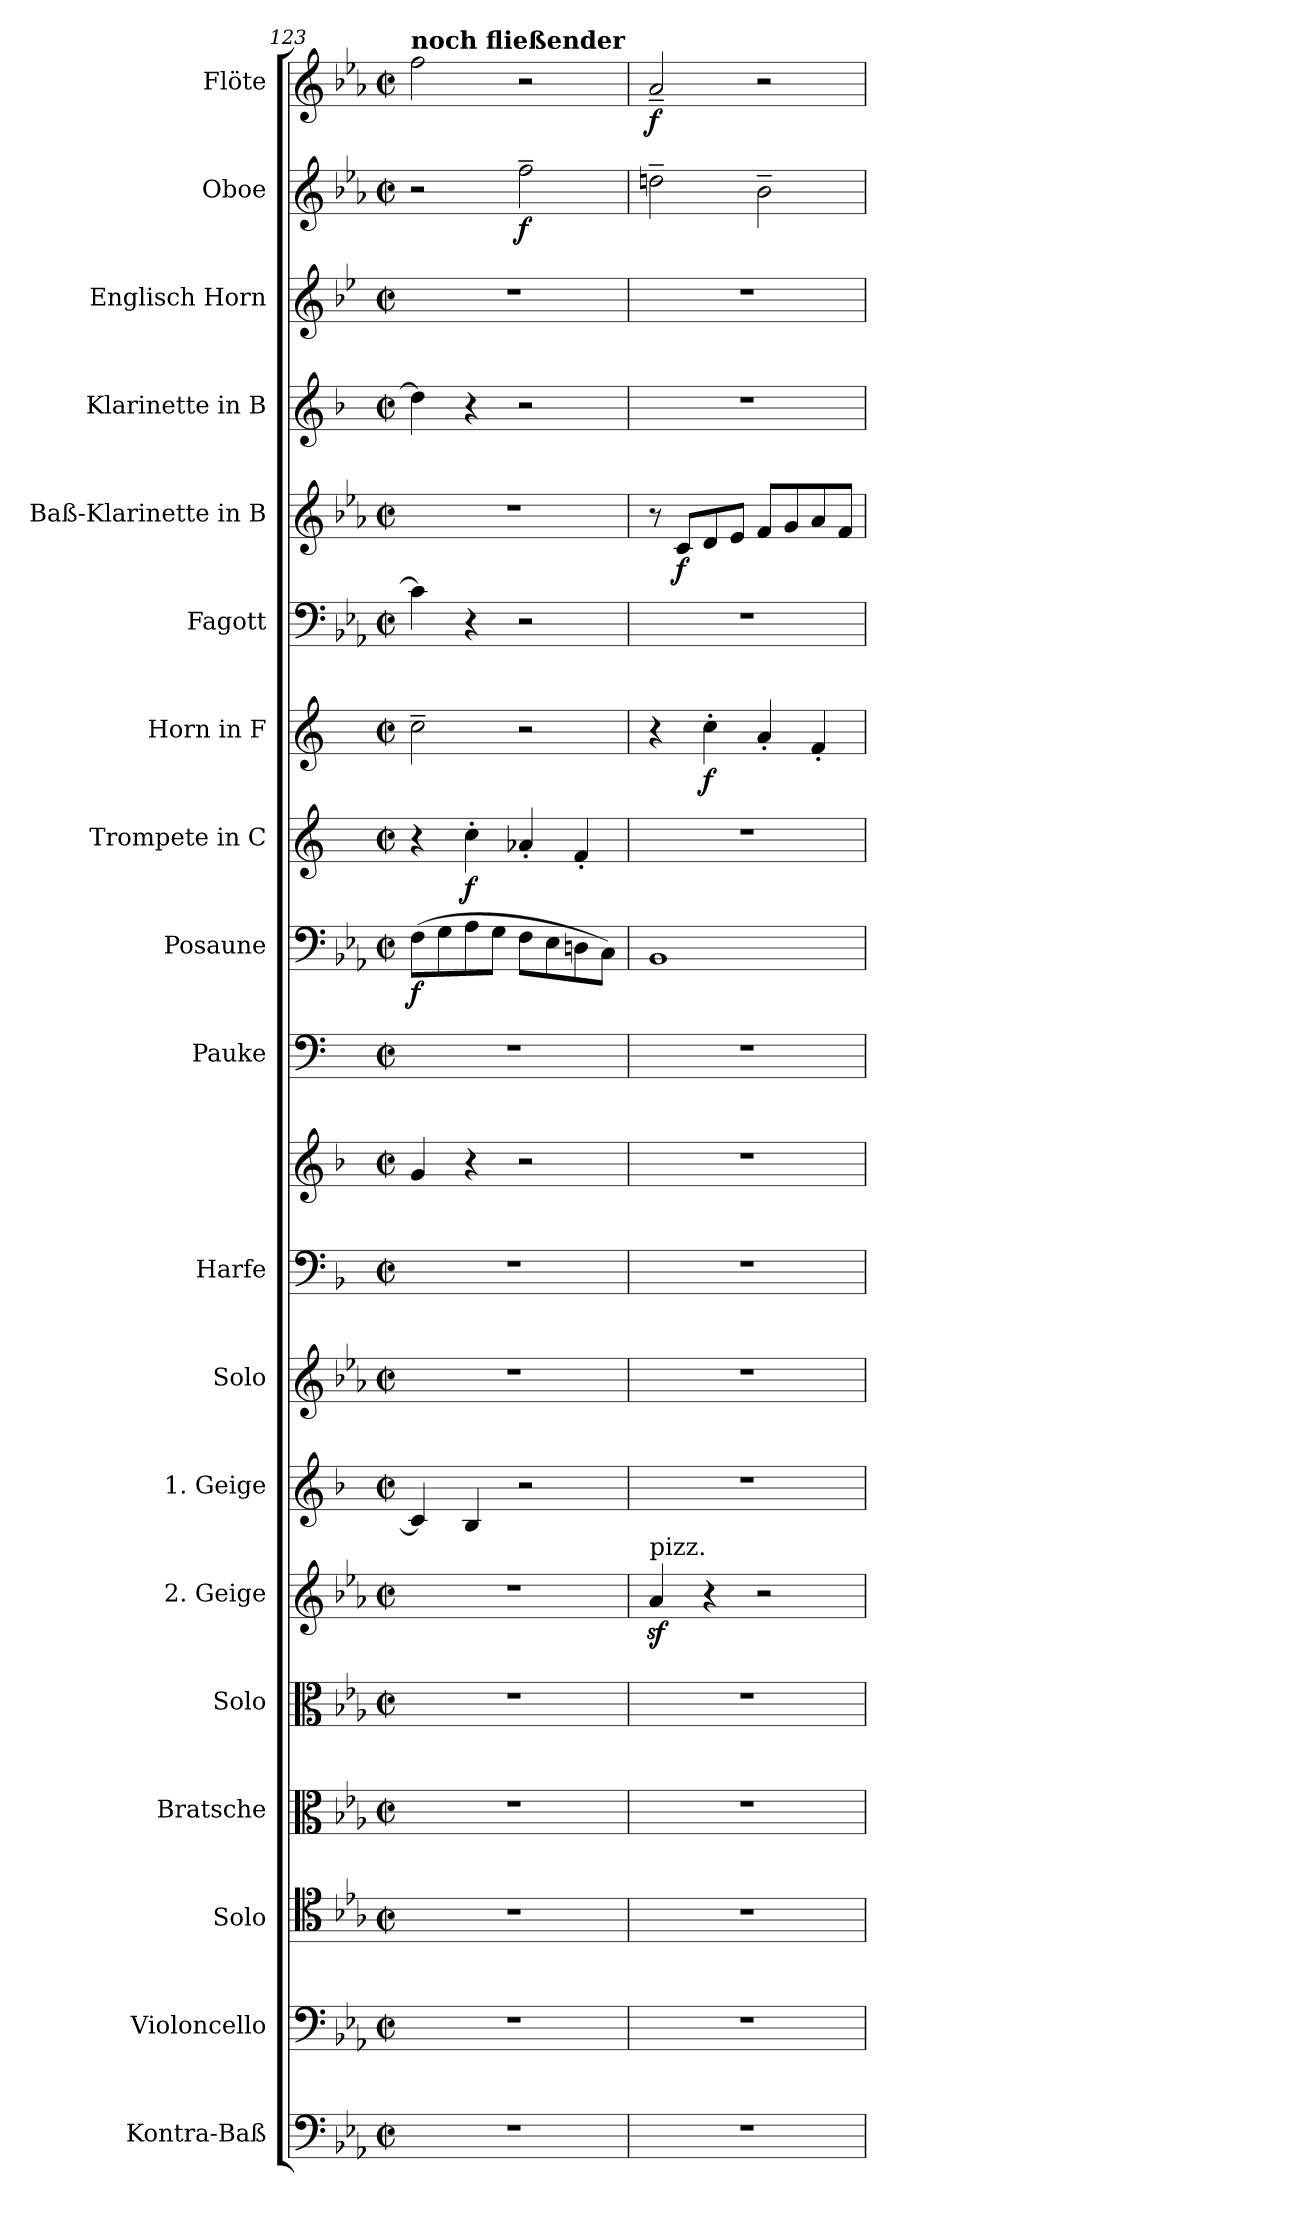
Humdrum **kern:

**kern	**kern	**kern	**kern	**kern	**kern	**kern	**kern	**kern	**kern	**kern	**kern	**dynam	**kern	**dynam	**kern	**dynam	**kern	**kern	**dynam	**kern	**kern	**kern	**dynam	**kern	**dynam
*part19	*part18	*part17	*part16	*part15	*part14	*part13	*part12	*part11	*part11	*part10	*part9	*part9	*part8	*part8	*part7	*part7	*part6	*part5	*part5	*part4	*part3	*part2	*part2	*part1	*part1
*staff20	*staff19	*staff18	*staff17	*staff16	*staff15	*staff14	*staff13	*staff12	*staff11	*staff10	*staff9	*staff9	*staff8	*staff8	*staff7	*staff7	*staff6	*staff5	*staff5	*staff4	*staff3	*staff2	*staff2	*staff1	*staff1
*I"Kontra-Baß	*I"Violoncello	*I"Solo	*I"Bratsche	*I"Solo	*I"2. Geige	*I"1. Geige	*I"Solo	*I"Harfe	*	*I"Pauke	*I"Posaune	*	*I"Trompete in C	*	*I"Horn in F	*	*I"Fagott	*I"Baß-Klarinette in B	*	*I"Klarinette in B	*I"Englisch Horn	*I"Oboe	*	*I"Flöte	*
*	*I'Vlc.	*I'Solo	*I'Br.	*I'Solo	*I'2. Gg	*I'1. Gg.	*I'Solo	*I'Hrf.	*	*I'Pk.	*I'Pos.	*	*I'Trp.	*	*I'Hr. F	*	*I'Fg.	*	*	*I'Kl. B	*I'E. H.	*I'Ob.	*	*I'Fl.	*
*clefF4	*clefF4	*clefC4	*clefC3	*clefC3	*clefG2	*clefG2	*clefG2	*clefF4	*clefG2	*clefF4	*clefF4	*	*clefG2	*	*clefG2	*	*clefF4	*clefG2	*	*clefG2	*clefG2	*clefG2	*	*clefG2	*
*ITrd7c12	*	*	*	*	*	*ITrd1c2	*	*ITrd1c2	*ITrd1c2	*	*	*	*	*	*ITrd4c7	*	*	*ITrd8c14	*	*ITrd1c2	*ITrd4c7	*	*	*	*
*k[b-e-a-]	*k[b-e-a-]	*k[b-e-a-]	*k[b-e-a-]	*k[b-e-a-]	*k[b-e-a-]	*k[b-e-a-]	*k[b-e-a-]	*k[b-e-a-]	*k[b-e-a-]	*k[]	*k[b-e-a-]	*	*k[]	*	*k[b-]	*	*k[b-e-a-]	*k[b-e-a-]	*	*k[b-e-a-]	*k[b-e-a-]	*k[b-e-a-]	*	*k[b-e-a-]	*
*M2/2	*M2/2	*M2/2	*M2/2	*M2/2	*M2/2	*M2/2	*M2/2	*M2/2	*M2/2	*M2/2	*M2/2	*	*M2/2	*	*M2/2	*	*M2/2	*M2/2	*	*M2/2	*M2/2	*M2/2	*	*M2/2	*
*met(c|)	*met(c|)	*met(c|)	*met(c|)	*met(c|)	*met(c|)	*met(c|)	*met(c|)	*met(c|)	*met(c|)	*met(c|)	*met(c|)	*	*met(c|)	*	*met(c|)	*	*met(c|)	*met(c|)	*	*met(c|)	*met(c|)	*met(c|)	*	*met(c|)	*
*MM130	*MM130	*MM130	*MM130	*MM130	*MM130	*MM130	*MM130	*MM130	*MM130	*MM130	*MM130	*	*MM130	*	*MM130	*	*MM130	*MM130	*	*MM130	*MM130	*MM130	*	*MM130	*
=123	=123	=123	=123	=123	=123	=123	=123	=123	=123	=123	=123	=123	=123	=123	=123	=123	=123	=123	=123	=123	=123	=123	=123	=123	=123
!	!	!	!	!	!	!	!	!	!	!	!	!	!	!	!	!	!	!	!	!	!	!	!	!LO:TX:B:t=noch fließender	!
!	!	!	!	!	!	!	!	!	!	!	!	!LO:DY:b	!	!	!	!	!	!	!	!	!	!	!	!	!
1r	1r	1r	1r	1r	1r	4B-/]	1r	1r	4f/	1r	(>8F\L	f	4r	.	2f~\	.	4c\]	1r	.	4cc\]	1r	2r	.	2ff\	.
.	.	.	.	.	.	.	.	.	.	.	8G\	.	.	.	.	.	.	.	.	.	.	.	.	.	.
!	!	!	!	!	!	!	!	!	!	!	!	!	!	!LO:DY:b	!	!	!	!	!	!	!	!	!	!	!
.	.	.	.	.	.	4A-/	.	.	4r	.	8A-\	.	4cc'\	f	.	.	4r	.	.	4r	.	.	.	.	.
.	.	.	.	.	.	.	.	.	.	.	8G\J	.	.	.	.	.	.	.	.	.	.	.	.	.	.
!	!	!	!	!	!	!	!	!	!	!	!	!	!	!	!	!	!	!	!	!	!	!	!LO:DY:b	!	!
.	.	.	.	.	.	2r	.	.	2r	.	8F\L	.	4a-X'/	.	2r	.	2r	.	.	2r	.	2ff~\	f	2r	.
.	.	.	.	.	.	.	.	.	.	.	8E-\	.	.	.	.	.	.	.	.	.	.	.	.	.	.
.	.	.	.	.	.	.	.	.	.	.	8Dn\	.	4f'/	.	.	.	.	.	.	.	.	.	.	.	.
.	.	.	.	.	.	.	.	.	.	.	8C\J)	.	.	.	.	.	.	.	.	.	.	.	.	.	.
=124	=124	=124	=124	=124	=124	=124	=124	=124	=124	=124	=124	=124	=124	=124	=124	=124	=124	=124	=124	=124	=124	=124	=124	=124	=124
!	!	!	!	!	!LO:TX:a:t=pizz.	!	!	!	!	!	!	!	!	!	!	!	!	!	!	!	!	!	!	!	!
!	!	!	!	!	!	!	!	!	!	!	!	!	!	!	!	!	!	!	!	!	!	!	!	!	!LO:DY:b
1r	1r	1r	1r	1r	4a-z</	1r	1r	1r	1r	1r	1BB-	.	1r	.	4r	.	1r	8r	.	1r	1r	2ddn~\	.	2a-~/	f
!	!	!	!	!	!	!	!	!	!	!	!	!	!	!	!	!	!	!	!LO:DY:b	!	!	!	!	!	!
.	.	.	.	.	.	.	.	.	.	.	.	.	.	.	.	.	.	8C/L	f	.	.	.	.	.	.
!	!	!	!	!	!	!	!	!	!	!	!	!	!	!	!	!LO:DY:b	!	!	!	!	!	!	!	!	!
.	.	.	.	.	4r	.	.	.	.	.	.	.	.	.	4f'\	f	.	8D/	.	.	.	.	.	.	.
.	.	.	.	.	.	.	.	.	.	.	.	.	.	.	.	.	.	8E-/J	.	.	.	.	.	.	.
.	.	.	.	.	2r	.	.	.	.	.	.	.	.	.	4d'/	.	.	8F/L	.	.	.	2b-~\	.	2r	.
.	.	.	.	.	.	.	.	.	.	.	.	.	.	.	.	.	.	8G/	.	.	.	.	.	.	.
.	.	.	.	.	.	.	.	.	.	.	.	.	.	.	4B-'/	.	.	8A-/	.	.	.	.	.	.	.
.	.	.	.	.	.	.	.	.	.	.	.	.	.	.	.	.	.	8F/J	.	.	.	.	.	.	.
=	=	=	=	=	=	=	=	=	=	=	=	=	=	=	=	=	=	=	=	=	=	=	=	=	=
*-	*-	*-	*-	*-	*-	*-	*-	*-	*-	*-	*-	*-	*-	*-	*-	*-	*-	*-	*-	*-	*-	*-	*-	*-	*-
